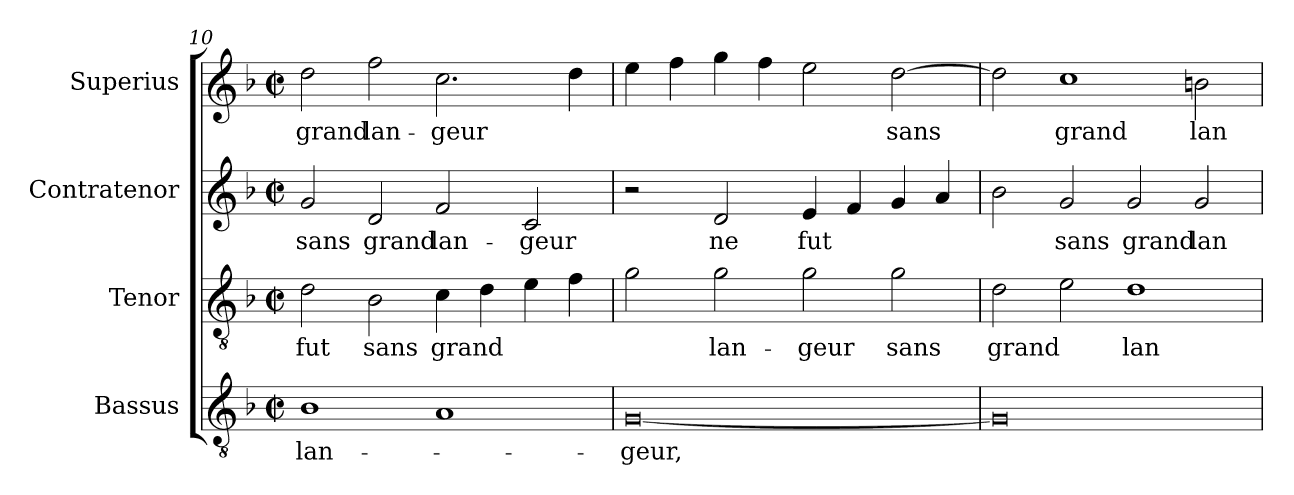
**kern	**text	**kern	**text	**kern	**text	**kern	**text
*part4	*part4	*part3	*part3	*part2	*part2	*part1	*part1
*staff4	*staff4	*staff3	*staff3	*staff2	*staff2	*staff1	*staff1
*I"Bassus	*	*I"Tenor	*	*I"Contratenor	*	*I"Superius	*
*	*	*I'T.	*	*	*	*I'S.	*
*clefGv2	*	*clefGv2	*	*clefG2	*	*clefG2	*
*k[b-]	*	*k[b-]	*	*k[b-]	*	*k[b-]	*
*F:	*	*F:	*	*F:	*	*F:	*
*M2/2	*	*M2/2	*	*M2/2	*	*M2/2	*
*met(c|)	*	*met(c|)	*	*met(c|)	*	*met(c|)	*
=10	=10	=10	=10	=10	=10	=10	=10
1B-\	lan-	2d\	fut	2g/	sans	2dd\	grand
.	.	2B-\	sans	2d/	grand	2ff\	lan-
1A/	.	4c\	grand	2f/	lan-	2.cc\	-geur
.	.	4d\	.	.	.	.	.
.	.	4e\	.	2c/	-geur	.	.
.	.	4f\	.	.	.	4dd\	.
!!LO:LB:g=z
=11	=11	=11	=11	=11	=11	=11	=11
[0G/	-geur,	2g\	.	2r	.	4ee\	.
.	.	.	.	.	.	4ff\	.
.	.	2g\	lan-	2d/	ne	4gg\	.
.	.	.	.	.	.	4ff\	.
.	.	2g\	-geur	4e/	fut	2ee\	.
.	.	.	.	4f/	.	.	.
.	.	2g\	sans	4g/	.	[2dd\	sans
.	.	.	.	4a/	.	.	.
=12	=12	=12	=12	=12	=12	=12	=12
0G/]	.	2d\	grand	2b-\	.	2dd\]	.
.	.	2e\	.	2g/	sans	1cc\	grand
.	.	1d\	lan-	2g/	grand	.	.
.	.	.	.	2g/	lan-	2bn\	lan-
=	=	=	=	=	=	=	=
*-	*-	*-	*-	*-	*-	*-	*-
